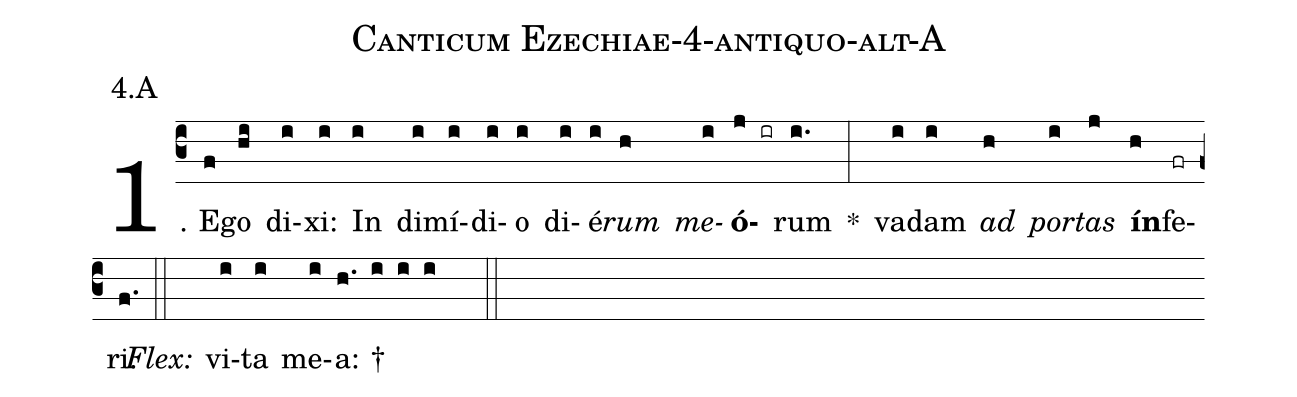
name: Canticum Ezechiae-4-antiquo-alt-A;
annotation: 4.A;
%%
(c3)1. E(f)go(hi) di(i)xi:(i) In(i) di(i)mí(i)di(i)o(i) di(i)é(i)<i>rum</i>(h) <i>me</i>(i)<b>ó</b>(j ir)rum(i.) *(:) va(i)dam(i) <i>ad</i>(h) <i>por</i>(i)<i>tas</i>(j) <b>ín</b>(h)fe(fr)ri.(f.) (::)
<i>Flex:</i>()  vi(i)ta(i) me(i)a: †(h. i i i  ::)
